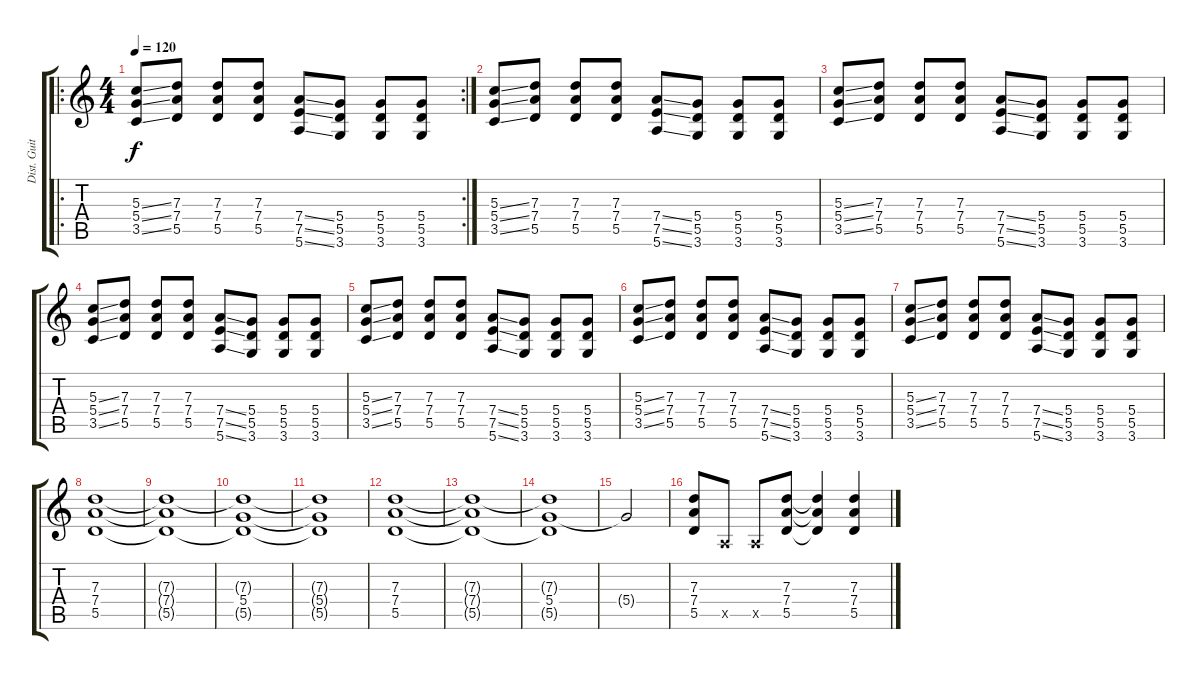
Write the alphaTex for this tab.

\track ("Dist. Guitar" "Dist. Guit") {instrument distortionguitar}
\staff {score tabs}
\tuning (E4 B3 G3 D3 A2 E2) {hide}
\ro
\rc 2
\ts (4 4)
\tempo 120
\clef g2
\ks c
(5.3{ss} 5.4{ss} 3.5{ss}).8{dy f instrument distortionguitar} (7.3 7.4 5.5).8 (7.3 7.4 5.5).8 (7.3 7.4 5.5).8 (7.4{ss} 7.5{ss} 5.6{ss}).8 (5.4 5.5 3.6).8 (5.4 5.5 3.6).8 (5.4 5.5 3.6).8 |
(5.3{ss} 5.4{ss} 3.5{ss}).8 (7.3 7.4 5.5).8 (7.3 7.4 5.5).8 (7.3 7.4 5.5).8 (7.4{ss} 7.5{ss} 5.6{ss}).8 (5.4 5.5 3.6).8 (5.4 5.5 3.6).8 (5.4 5.5 3.6).8 |
(5.3{ss} 5.4{ss} 3.5{ss}).8 (7.3 7.4 5.5).8 (7.3 7.4 5.5).8 (7.3 7.4 5.5).8 (7.4{ss} 7.5{ss} 5.6{ss}).8 (5.4 5.5 3.6).8 (5.4 5.5 3.6).8 (5.4 5.5 3.6).8 |
(5.3{ss} 5.4{ss} 3.5{ss}).8 (7.3 7.4 5.5).8 (7.3 7.4 5.5).8 (7.3 7.4 5.5).8 (7.4{ss} 7.5{ss} 5.6{ss}).8 (5.4 5.5 3.6).8 (5.4 5.5 3.6).8 (5.4 5.5 3.6).8 |
(5.3{ss} 5.4{ss} 3.5{ss}).8 (7.3 7.4 5.5).8 (7.3 7.4 5.5).8 (7.3 7.4 5.5).8 (7.4{ss} 7.5{ss} 5.6{ss}).8 (5.4 5.5 3.6).8 (5.4 5.5 3.6).8 (5.4 5.5 3.6).8 |
(5.3{ss} 5.4{ss} 3.5{ss}).8 (7.3 7.4 5.5).8 (7.3 7.4 5.5).8 (7.3 7.4 5.5).8 (7.4{ss} 7.5{ss} 5.6{ss}).8 (5.4 5.5 3.6).8 (5.4 5.5 3.6).8 (5.4 5.5 3.6).8 |
(5.3{ss} 5.4{ss} 3.5{ss}).8 (7.3 7.4 5.5).8 (7.3 7.4 5.5).8 (7.3 7.4 5.5).8 (7.4{ss} 7.5{ss} 5.6{ss}).8 (5.4 5.5 3.6).8 (5.4 5.5 3.6).8 (5.4 5.5 3.6).8 |
(7.3 7.4 5.5).1 |
(7.3{t} 7.4{t} 5.5{t}).1 |
(7.3{t} 5.4 5.5{t}).1 |
(7.3{t} 5.4{t} 5.5{t}).1 |
(7.3 7.4 5.5).1 |
(7.3{t} 7.4{t} 5.5{t}).1 |
(7.3{t} 5.4 5.5{t}).1 |
5.4{t}.2 |
(7.3 7.4 5.5).8 0.5{x}.8 0.5{x}.8 (7.3 7.4 5.5).8 (7.3{t} 7.4{t} 5.5{t}).4 (7.3 7.4 5.5).4
